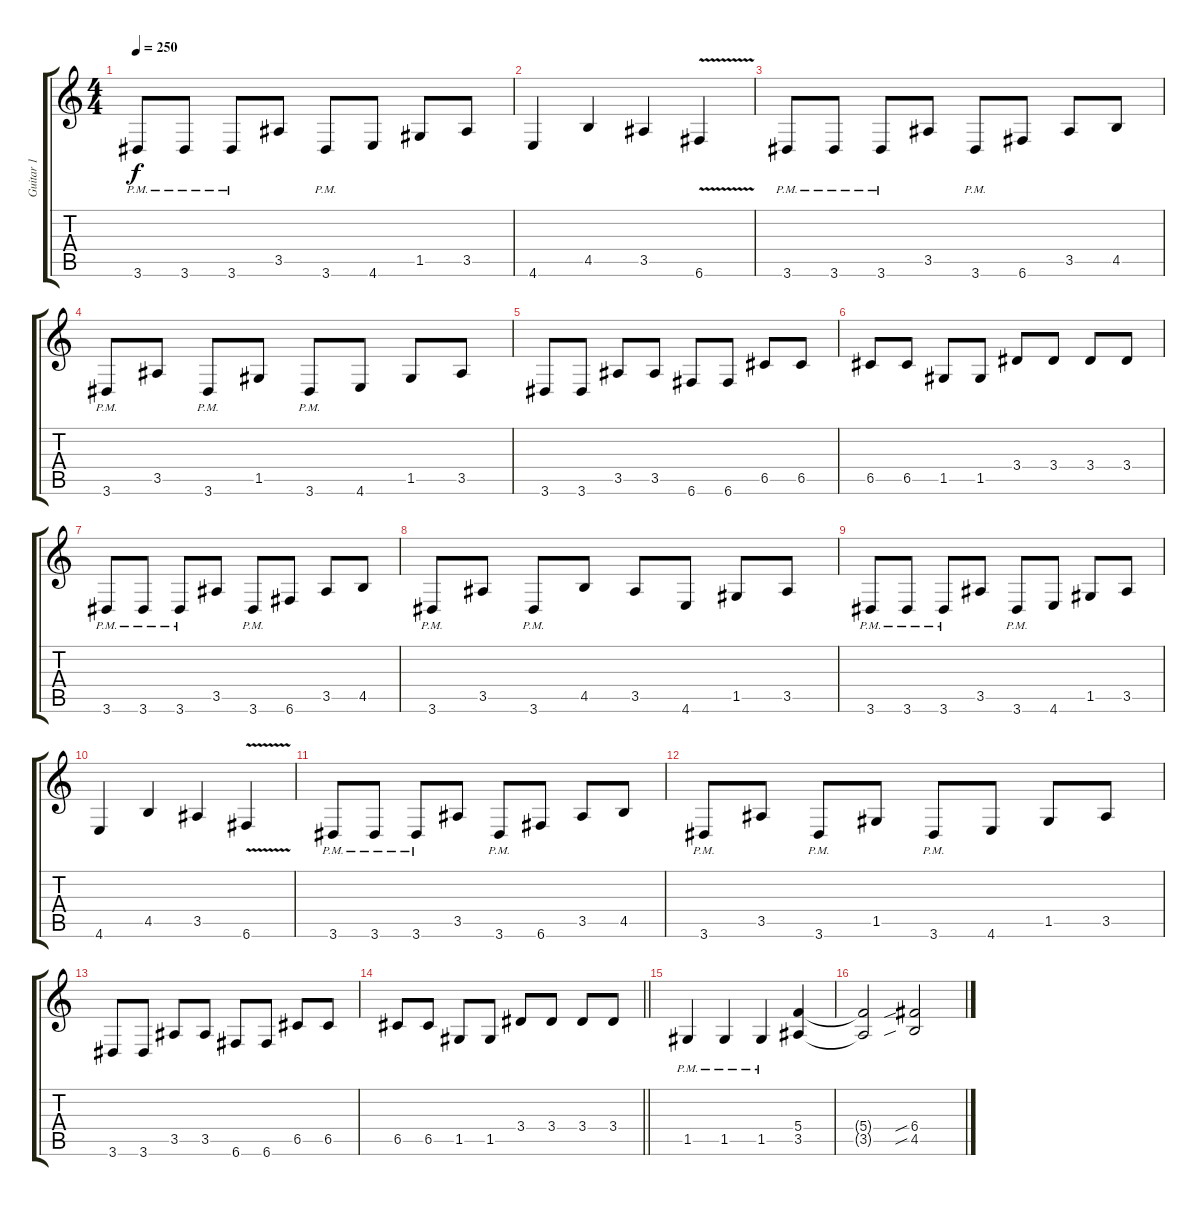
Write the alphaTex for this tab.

\track ("Guitar 1" "Guitar 1") {instrument distortionguitar}
\staff {score tabs}
\tuning (D4 A3 F3 C3 G2 C2) {hide}
\ts (4 4)
\tempo 250
\clef g2
\ks c
3.6{pm}.8{dy f} 3.6{pm}.8 3.6{pm}.8 3.5.8 3.6{pm}.8 4.6.8 1.5.8 3.5.8 |
4.6.4 4.5.4 3.5.4 6.6{v}.4 |
3.6{pm}.8 3.6{pm}.8 3.6{pm}.8 3.5.8 3.6{pm}.8 6.6.8 3.5.8 4.5.8 |
3.6{pm}.8 3.5.8 3.6{pm}.8 1.5.8 3.6{pm}.8 4.6.8 1.5.8 3.5.8 |
3.6.8 3.6.8 3.5.8 3.5.8 6.6.8 6.6.8 6.5.8 6.5.8 |
6.5.8 6.5.8 1.5.8 1.5.8 3.4.8 3.4.8 3.4.8 3.4.8 |
3.6{pm}.8 3.6{pm}.8 3.6{pm}.8 3.5.8 3.6{pm}.8 6.6.8 3.5.8 4.5.8 |
3.6{pm}.8 3.5.8 3.6{pm}.8 4.5.8 3.5.8 4.6.8 1.5.8 3.5.8 |
3.6{pm}.8 3.6{pm}.8 3.6{pm}.8 3.5.8 3.6{pm}.8 4.6.8 1.5.8 3.5.8 |
4.6.4 4.5.4 3.5.4 6.6{v}.4 |
3.6{pm}.8 3.6{pm}.8 3.6{pm}.8 3.5.8 3.6{pm}.8 6.6.8 3.5.8 4.5.8 |
3.6{pm}.8 3.5.8 3.6{pm}.8 1.5.8 3.6{pm}.8 4.6.8 1.5.8 3.5.8 |
3.6.8 3.6.8 3.5.8 3.5.8 6.6.8 6.6.8 6.5.8 6.5.8 |
\barLineRight lightlight
6.5.8 6.5.8 1.5.8 1.5.8 3.4.8 3.4.8 3.4.8 3.4.8 |
1.5{pm}.4 1.5{pm}.4 1.5{pm}.4 (5.4 3.5).4 |
(5.4{t} 3.5{t}).2 (6.4{sib} 4.5{sib}).2
